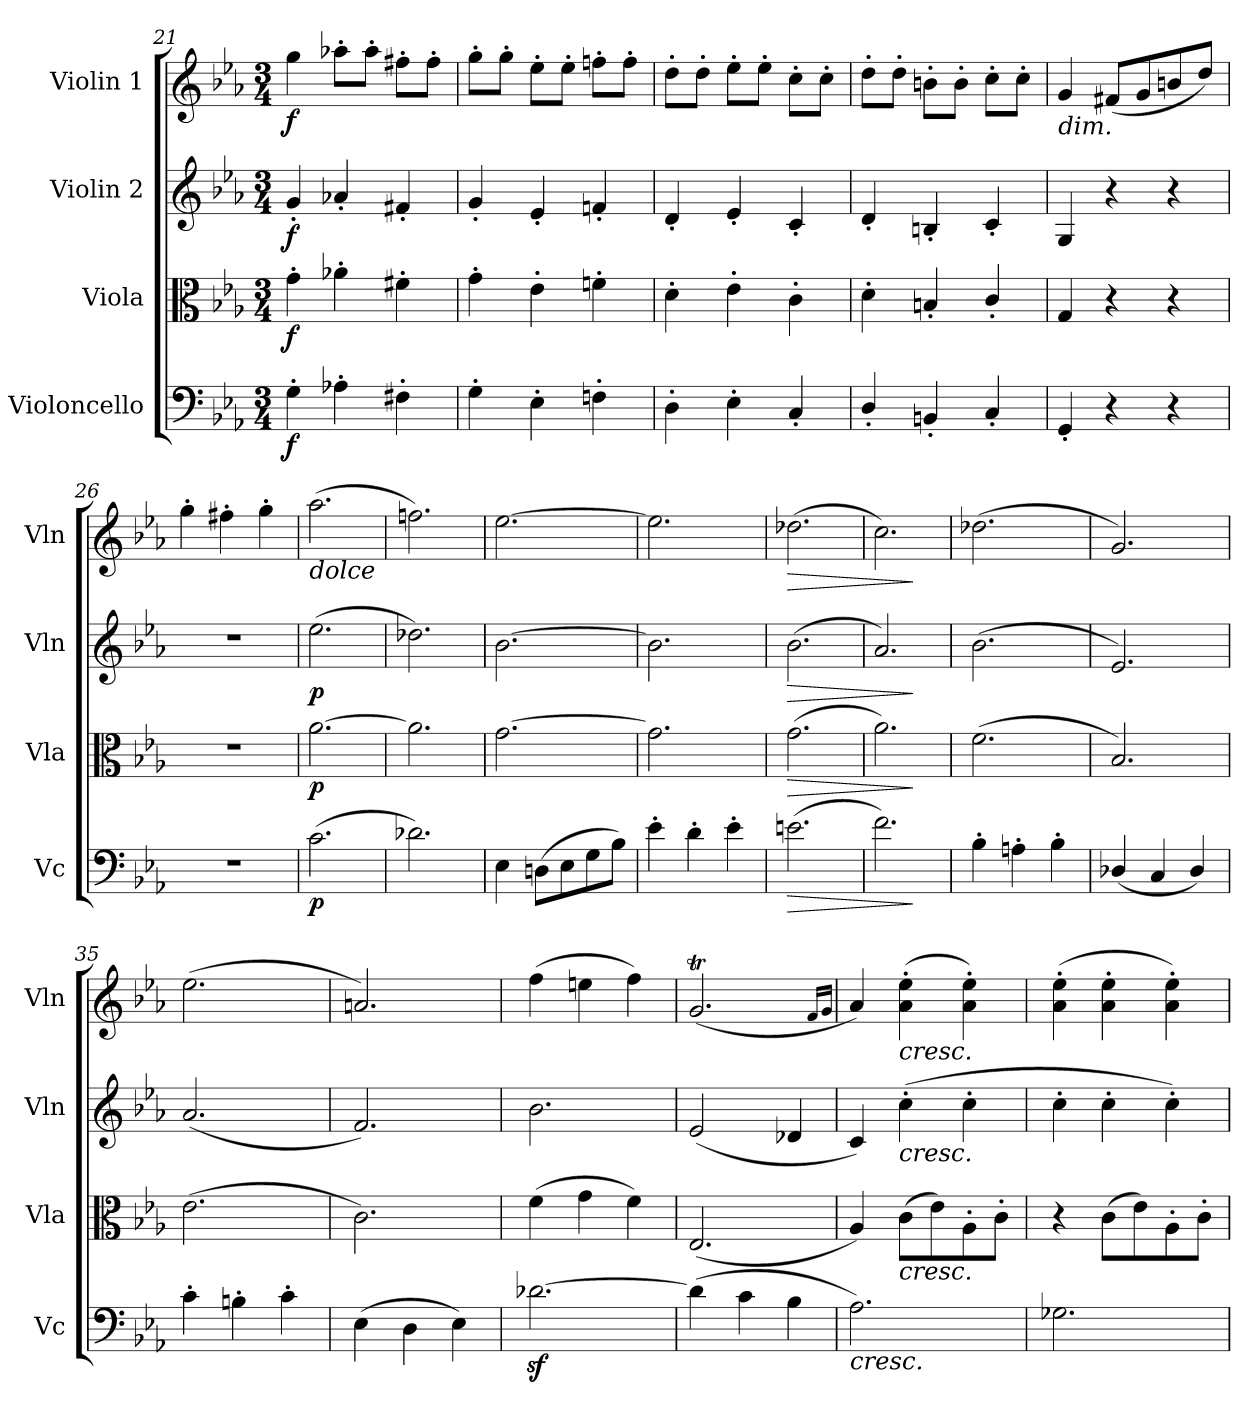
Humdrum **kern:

**kern	**dynam	**kern	**dynam	**kern	**dynam	**kern	**dynam
*part4	*part4	*part3	*part3	*part2	*part2	*part1	*part1
*staff4	*staff4	*staff3	*staff3	*staff2	*staff2	*staff1	*staff1
*I"Violoncello	*	*I"Viola	*	*I"Violin 2	*	*I"Violin 1	*
*I'Vc	*	*I'Vla	*	*I'Vln	*	*I'Vln	*
!!LO:LB:g=z
*clefF4	*	*clefC3	*	*clefG2	*	*clefG2	*
*k[b-e-a-]	*	*k[b-e-a-]	*	*k[b-e-a-]	*	*k[b-e-a-]	*
*M3/4	*	*M3/4	*	*M3/4	*	*M3/4	*
=21	=21	=21	=21	=21	=21	=21	=21
!	!LO:DY:b	!	!LO:DY:b	!	!LO:DY:b	!	!LO:DY:b
4G'\	f	4g'\	f	4g'/	f	4gg\	f
4A-X'\	.	4a-X'\	.	4a-X'/	.	8aa-X'\L	.
.	.	.	.	.	.	8aa-'\J	.
4F#X'\	.	4f#X'\	.	4f#X'/	.	8ff#X'\L	.
.	.	.	.	.	.	8ff#'\J	.
=22	=22	=22	=22	=22	=22	=22	=22
4G'\	.	4g'\	.	4g'/	.	8gg'\L	.
.	.	.	.	.	.	8gg'\J	.
4E-'\	.	4e-'\	.	4e-'/	.	8ee-'\L	.
.	.	.	.	.	.	8ee-'\J	.
4Fn'\	.	4fn'\	.	4fn'/	.	8ffn'\L	.
.	.	.	.	.	.	8ff'\J	.
=23	=23	=23	=23	=23	=23	=23	=23
4D'\	.	4d'\	.	4d'/	.	8dd'\L	.
.	.	.	.	.	.	8dd'\J	.
4E-'\	.	4e-'\	.	4e-'/	.	8ee-'\L	.
.	.	.	.	.	.	8ee-'\J	.
4C'/	.	4c'\	.	4c'/	.	8cc'\L	.
.	.	.	.	.	.	8cc'\J	.
=24	=24	=24	=24	=24	=24	=24	=24
4D'/	.	4d'\	.	4d'/	.	8dd'\L	.
.	.	.	.	.	.	8dd'\J	.
4BBn'/	.	4Bn'/	.	4Bn'/	.	8bn'\L	.
.	.	.	.	.	.	8b'\J	.
4C'/	.	4c'/	.	4c'/	.	8cc'\L	.
.	.	.	.	.	.	8cc'\J	.
=25	=25	=25	=25	=25	=25	=25	=25
!	!	!	!	!	!	!LO:TX:b:i:t=dim.	!
4GG'/	.	4G/	.	4G/	.	4g/	.
4r	.	4r	.	4r	.	(<8f#X/L	.
.	.	.	.	.	.	8g/	.
4r	.	4r	.	4r	.	8bn/	.
.	.	.	.	.	.	8dd/J)	.
=26	=26	=26	=26	=26	=26	=26	=26
2.r	.	2.r	.	2.r	.	4gg'\	.
.	.	.	.	.	.	4ff#X'\	.
.	.	.	.	.	.	4gg'\	.
=27	=27	=27	=27	=27	=27	=27	=27
!	!	!	!	!	!	!LO:TX:b:i:t=dolce	!
!	!LO:DY:b	!	!LO:DY:b	!	!LO:DY:b	!	!
(>2.c\	p	[2.a-\	p	(>2.ee-\	p	(>2.aa-\	.
=28	=28	=28	=28	=28	=28	=28	=28
2.d-X\)	.	2.a-\]	.	2.dd-X\)	.	2.ffn\)	.
=29	=29	=29	=29	=29	=29	=29	=29
4E-\	.	[2.g\	.	[2.b-\	.	[2.ee-\	.
(>8Dn\L	.	.	.	.	.	.	.
8E-\	.	.	.	.	.	.	.
8G\	.	.	.	.	.	.	.
8B-\J)	.	.	.	.	.	.	.
=30	=30	=30	=30	=30	=30	=30	=30
4e-'\	.	2.g\]	.	2.b-\]	.	2.ee-\]	.
4d'\	.	.	.	.	.	.	.
4e-'\	.	.	.	.	.	.	.
=31	=31	=31	=31	=31	=31	=31	=31
!	!LO:HP:b	!	!LO:HP:b	!	!LO:HP:b	!	!LO:HP:b
(>2.en\	>	(>2.g\	>	(>2.b-\	>	(>2.dd-X\	>
=32	=32	=32	=32	=32	=32	=32	=32
2.f\)	.	2.a-\)	.	2.a-/)	.	2.cc\)	.
.	]	.	]	.	]	.	]
=33	=33	=33	=33	=33	=33	=33	=33
4B-'\	.	(>2.f\	.	(>2.b-\	.	(>2.dd-X\	.
4An'\	.	.	.	.	.	.	.
4B-'\	.	.	.	.	.	.	.
=34	=34	=34	=34	=34	=34	=34	=34
(<4D-X/	.	2.B-/)	.	2.e-/)	.	2.g/)	.
4C/	.	.	.	.	.	.	.
4D-/)	.	.	.	.	.	.	.
=35	=35	=35	=35	=35	=35	=35	=35
4c'\	.	(>2.e-\	.	(<2.a-/	.	(>2.ee-\	.
4Bn'\	.	.	.	.	.	.	.
4c'\	.	.	.	.	.	.	.
=36	=36	=36	=36	=36	=36	=36	=36
(>4E-\	.	2.c\)	.	2.f/)	.	2.an/)	.
4D\	.	.	.	.	.	.	.
4E-\)	.	.	.	.	.	.	.
=37	=37	=37	=37	=37	=37	=37	=37
[2.d-Xz<\	.	(>4f\	.	2.b-\	.	(>4ff\	.
.	.	4g\	.	.	.	4een\	.
.	.	4f\)	.	.	.	4ff\)	.
=38	=38	=38	=38	=38	=38	=38	=38
(>4d-\]	.	(<2.E-/	.	(<2e-/	.	(<2.gt/	.
4c\	.	.	.	.	.	.	.
4B-\	.	.	.	4d-X/	.	.	.
.	.	.	.	.	.	16qf/LL	.
.	.	.	.	.	.	16qg/JJ	.
=39	=39	=39	=39	=39	=39	=39	=39
!LO:TX:b:i:t=cresc.	!	!	!	!	!	!	!
2.A-\)	.	4A-/)	.	4c/)	.	4a-/)	.
!	!	!	!	!	!	!LO:TX:b:i:t=cresc.	!
!	!	!	!	!LO:TX:b:i:t=cresc.	!	!	!
!	!	!LO:TX:b:i:t=cresc.	!	!	!	!	!
.	.	(>8c\L	.	(>4cc'\	.	(>4a-\' 4ee-\'	.
.	.	8e-\)	.	.	.	.	.
.	.	8A-'\	.	4cc'\	.	4a-\' 4ee-\')	.
.	.	8c'\J	.	.	.	.	.
=40	=40	=40	=40	=40	=40	=40	=40
2.G-X\	.	4r	.	4cc'\	.	(>4a-\' 4ee-\'	.
.	.	(>8c\L	.	4cc'\	.	4a-\' 4ee-\'	.
.	.	8e-\)	.	.	.	.	.
.	.	8A-'\	.	4cc'\)	.	4a-\' 4ee-\')	.
.	.	8c'\J	.	.	.	.	.
=	=	=	=	=	=	=	=
*-	*-	*-	*-	*-	*-	*-	*-
